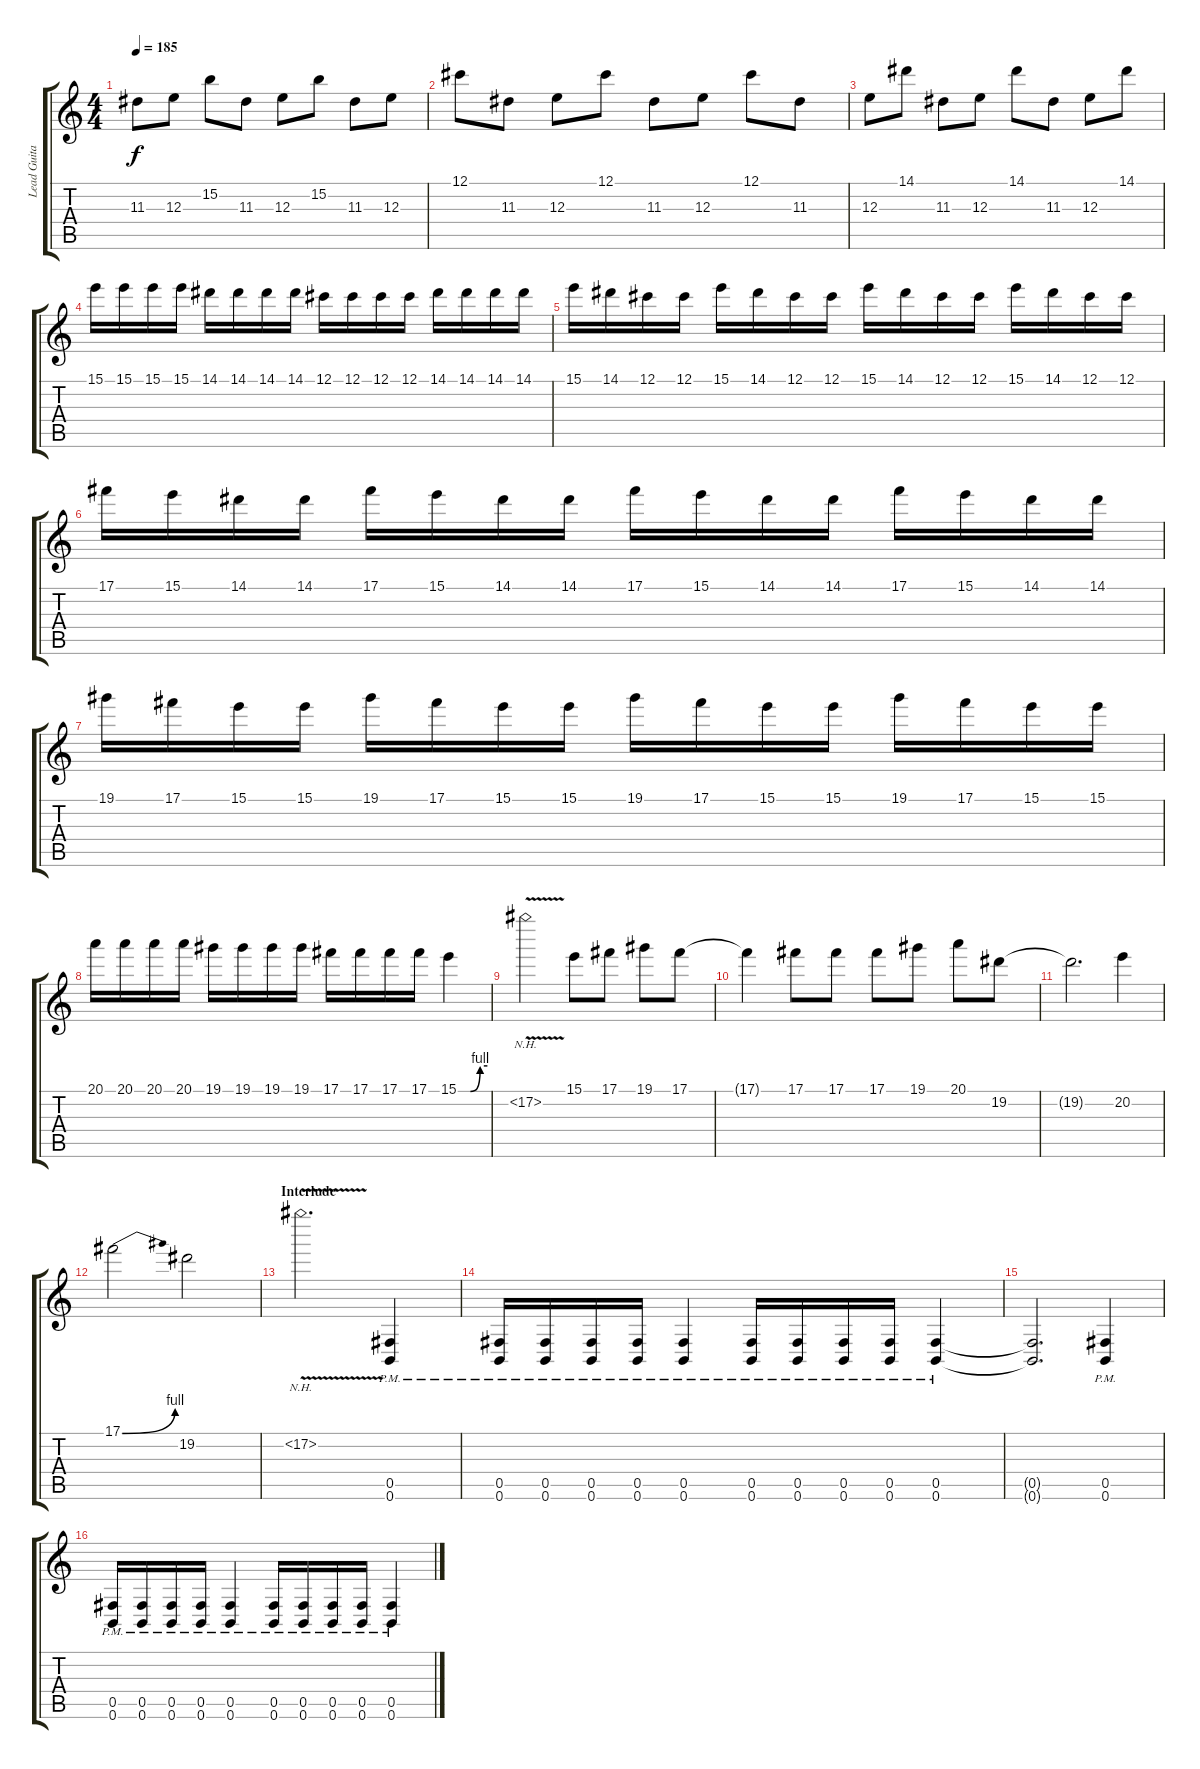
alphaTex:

\track ("Lead Guitar - Jona" "Lead Guita") {instrument distortionguitar}
\staff {score tabs}
\tuning (Db4 Ab3 E3 B2 Gb2 B1) {hide}
\ts (4 4)
\tempo 185
\clef g2
\ks c
11.3{t}.8{dy f} 12.3.8 15.2.8 11.3.8 12.3.8 15.2.8 11.3.8 12.3.8 |
12.1.8 11.3.8 12.3.8 12.1.8 11.3.8 12.3.8 12.1.8 11.3.8 |
12.3.8 14.1.8 11.3.8 12.3.8 14.1.8 11.3.8 12.3.8 14.1.8 |
15.1.16 15.1.16 15.1.16 15.1.16 14.1.16 14.1.16 14.1.16 14.1.16 12.1.16 12.1.16 12.1.16 12.1.16 14.1.16 14.1.16 14.1.16 14.1.16 |
15.1.16 14.1.16 12.1.16 12.1.16 15.1.16 14.1.16 12.1.16 12.1.16 15.1.16 14.1.16 12.1.16 12.1.16 15.1.16 14.1.16 12.1.16 12.1.16 |
17.1.16 15.1.16 14.1.16 14.1.16 17.1.16 15.1.16 14.1.16 14.1.16 17.1.16 15.1.16 14.1.16 14.1.16 17.1.16 15.1.16 14.1.16 14.1.16 |
19.1.16 17.1.16 15.1.16 15.1.16 19.1.16 17.1.16 15.1.16 15.1.16 19.1.16 17.1.16 15.1.16 15.1.16 19.1.16 17.1.16 15.1.16 15.1.16 |
20.1.16 20.1.16 20.1.16 20.1.16 19.1.16 19.1.16 19.1.16 19.1.16 17.1.16 17.1.16 17.1.16 17.1.16 15.1{be (custom 0 0 25 0 45 4 60 4)}.4 |
17.2{nh v}.2 15.1.8 17.1.8 19.1.8 17.1.8 |
17.1{t}.4 17.1.8 17.1.8 17.1.8 19.1.8 20.1.8 19.2.8 |
19.2{t}.2{d} 20.2.4 |
17.1{be (bend 0 0 60 4)}.2 19.2.2 |
\section ("" "Interlude")
17.2{nh v}.2{d} (0.5 0.6{pm}).4 |
(0.5 0.6{pm}).16 (0.5 0.6{pm}).16 (0.5 0.6{pm}).16 (0.5 0.6{pm}).16 (0.5 0.6{pm}).4 (0.5 0.6{pm}).16 (0.5 0.6{pm}).16 (0.5 0.6{pm}).16 (0.5 0.6{pm}).16 (0.5 0.6{pm}).4 |
(0.5{t} 0.6{t}).2{d} (0.5 0.6{pm}).4 |
(0.5 0.6{pm}).16 (0.5 0.6{pm}).16 (0.5 0.6{pm}).16 (0.5 0.6{pm}).16 (0.5 0.6{pm}).4 (0.5 0.6{pm}).16 (0.5 0.6{pm}).16 (0.5 0.6{pm}).16 (0.5 0.6{pm}).16 (0.5 0.6{pm}).4
